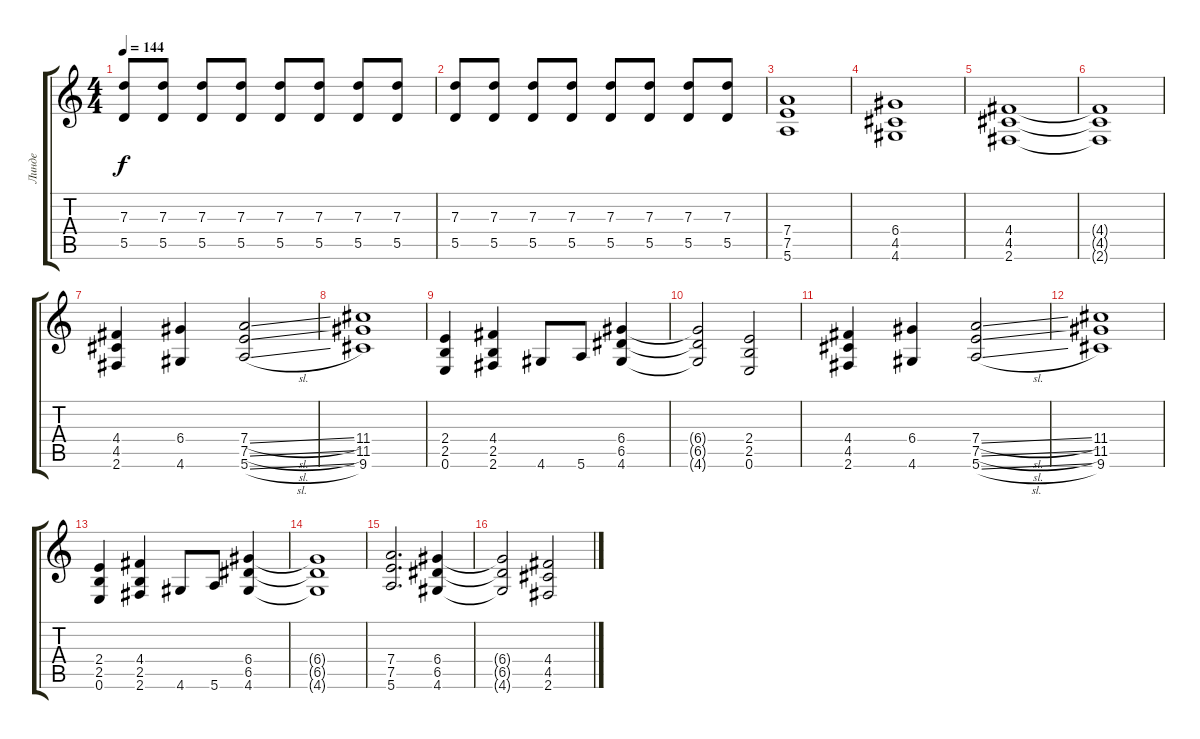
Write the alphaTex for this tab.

\track ("Линде" "Линде") {instrument distortionguitar}
\staff {score tabs}
\tuning (E4 B3 G3 D3 A2 E2) {hide}
\ts (4 4)
\tempo 144
\clef g2
\ks c
(7.3 5.5).8{dy f} (7.3 5.5).8 (7.3 5.5).8 (7.3 5.5).8 (7.3 5.5).8 (7.3 5.5).8 (7.3 5.5).8 (7.3 5.5).8 |
(7.3 5.5).8 (7.3 5.5).8 (7.3 5.5).8 (7.3 5.5).8 (7.3 5.5).8 (7.3 5.5).8 (7.3 5.5).8 (7.3 5.5).8 |
(7.4 7.5 5.6).1 |
(6.4 4.5 4.6).1 |
(4.4 4.5 2.6).1 |
(4.4{t} 4.5{t} 2.6{t}).1 |
(4.4 4.5 2.6).4 (6.4 4.6).4 (7.4{sl} 7.5{sl} 5.6{sl}).2 |
(11.4 11.5 9.6).1 |
(2.4 2.5 0.6).4 (4.4 2.5 2.6).4 4.6.8 5.6.8 (6.4 6.5 4.6).4 |
(6.4{t} 6.5{t} 4.6{t}).2 (2.4 2.5 0.6).2 |
(4.4 4.5 2.6).4 (6.4 4.6).4 (7.4{sl} 7.5{sl} 5.6{sl}).2 |
(11.4 11.5 9.6).1 |
(2.4 2.5 0.6).4 (4.4 2.5 2.6).4 4.6.8 5.6.8 (6.4 6.5 4.6).4 |
(6.4{t} 6.5{t} 4.6{t}).1 |
(7.4 7.5 5.6).2{d} (6.4 6.5 4.6).4 |
(6.4{t} 6.5{t} 4.6{t}).2 (4.4 4.5 2.6).2
